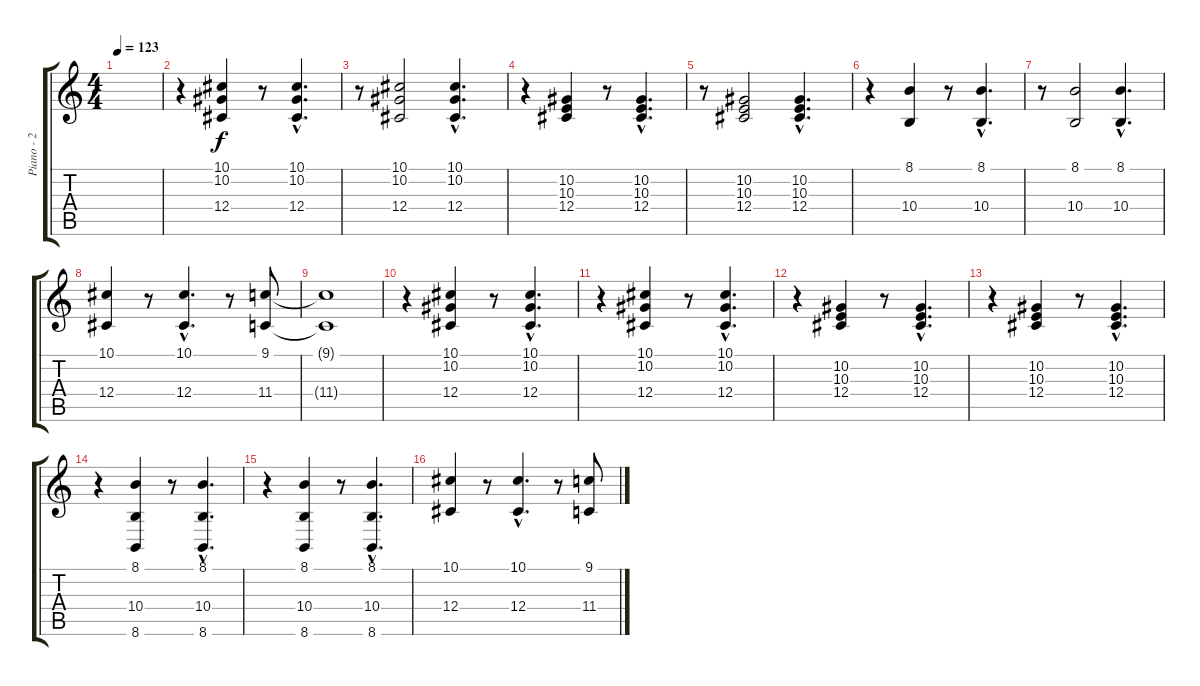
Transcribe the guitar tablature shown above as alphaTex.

\track ("Piano - 2" "Piano - 2") {instrument electricgrandpiano}
\staff {score tabs}
\tuning (Eb4 Bb3 Gb3 Db3 Ab2 Eb2) {hide}
\ts (4 4)
\tempo 123
\clef g2
\ks c
|
r.4 (10.1 10.2 12.4).4 r.8 (10.1{hac} 10.2{hac} 12.4{hac}).4{d} |
r.8 (10.1 10.2 12.4).2 (10.1{hac} 10.2{hac} 12.4{hac}).4{d} |
r.4 (10.2 10.3 12.4).4 r.8 (10.2{hac} 10.3{hac} 12.4{hac}).4{d} |
r.8 (10.2 10.3 12.4).2 (10.2{hac} 10.3{hac} 12.4{hac}).4{d} |
r.4 (8.1 10.4).4 r.8 (8.1{hac} 10.4{hac}).4{d} |
r.8 (8.1 10.4).2 (8.1{hac} 10.4{hac}).4{d} |
(10.1 12.4).4 r.8 (10.1{hac} 12.4{hac}).4{d} r.8 (9.1 11.4).8 |
(9.1{t} 11.4{t}).1 |
r.4 (10.1 10.2 12.4).4 r.8 (10.1{hac} 10.2{hac} 12.4{hac}).4{d} |
r.4 (10.1 10.2 12.4).4 r.8 (10.1{hac} 10.2{hac} 12.4{hac}).4{d} |
r.4 (10.2 10.3 12.4).4 r.8 (10.2{hac} 10.3{hac} 12.4{hac}).4{d} |
r.4 (10.2 10.3 12.4).4 r.8 (10.2{hac} 10.3{hac} 12.4{hac}).4{d} |
r.4 (8.1 10.4 8.6).4 r.8 (8.1{hac} 10.4{hac} 8.6{hac}).4{d} |
r.4 (8.1 10.4 8.6).4 r.8 (8.1{hac} 10.4{hac} 8.6{hac}).4{d} |
(10.1 12.4).4 r.8 (10.1{hac} 12.4{hac}).4{d} r.8 (9.1 11.4).8
